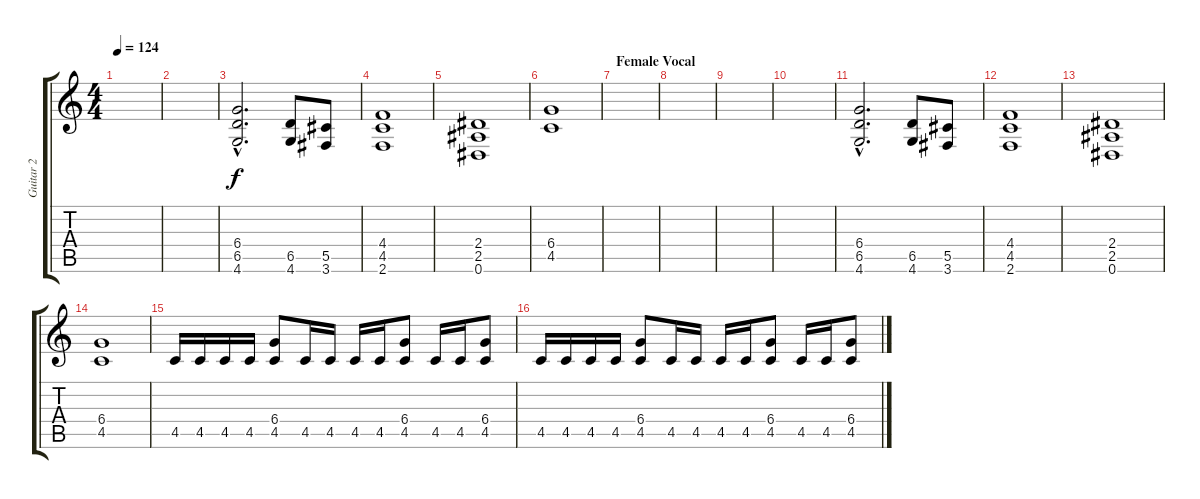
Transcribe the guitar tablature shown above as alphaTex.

\track ("Guitar 2" "Guitar 2") {instrument distortionguitar}
\staff {score tabs}
\tuning (Eb4 Bb3 Gb3 Db3 Ab2 Eb2) {hide}
\ts (4 4)
\tempo 124
\clef g2
\ks c
|
|
(6.4{hac} 6.5{hac} 4.6{hac}).2{d} (6.5 4.6).8 (5.5 3.6).8 |
(4.4 4.5 2.6).1 |
(2.4 2.5 0.6).1 |
(6.4 4.5).1 |
\section ("" "Female Vocal")
|
|
|
|
(6.4{hac} 6.5{hac} 4.6{hac}).2{d} (6.5 4.6).8 (5.5 3.6).8 |
(4.4 4.5 2.6).1 |
(2.4 2.5 0.6).1 |
(6.4 4.5).1 |
4.5.16 4.5.16 4.5.16 4.5.16 (6.4 4.5).8 4.5.16 4.5.16 4.5.16 4.5.16 (6.4 4.5).8 4.5.16 4.5.16 (6.4 4.5).8 |
4.5.16 4.5.16 4.5.16 4.5.16 (6.4 4.5).8 4.5.16 4.5.16 4.5.16 4.5.16 (6.4 4.5).8 4.5.16 4.5.16 (6.4 4.5).8
